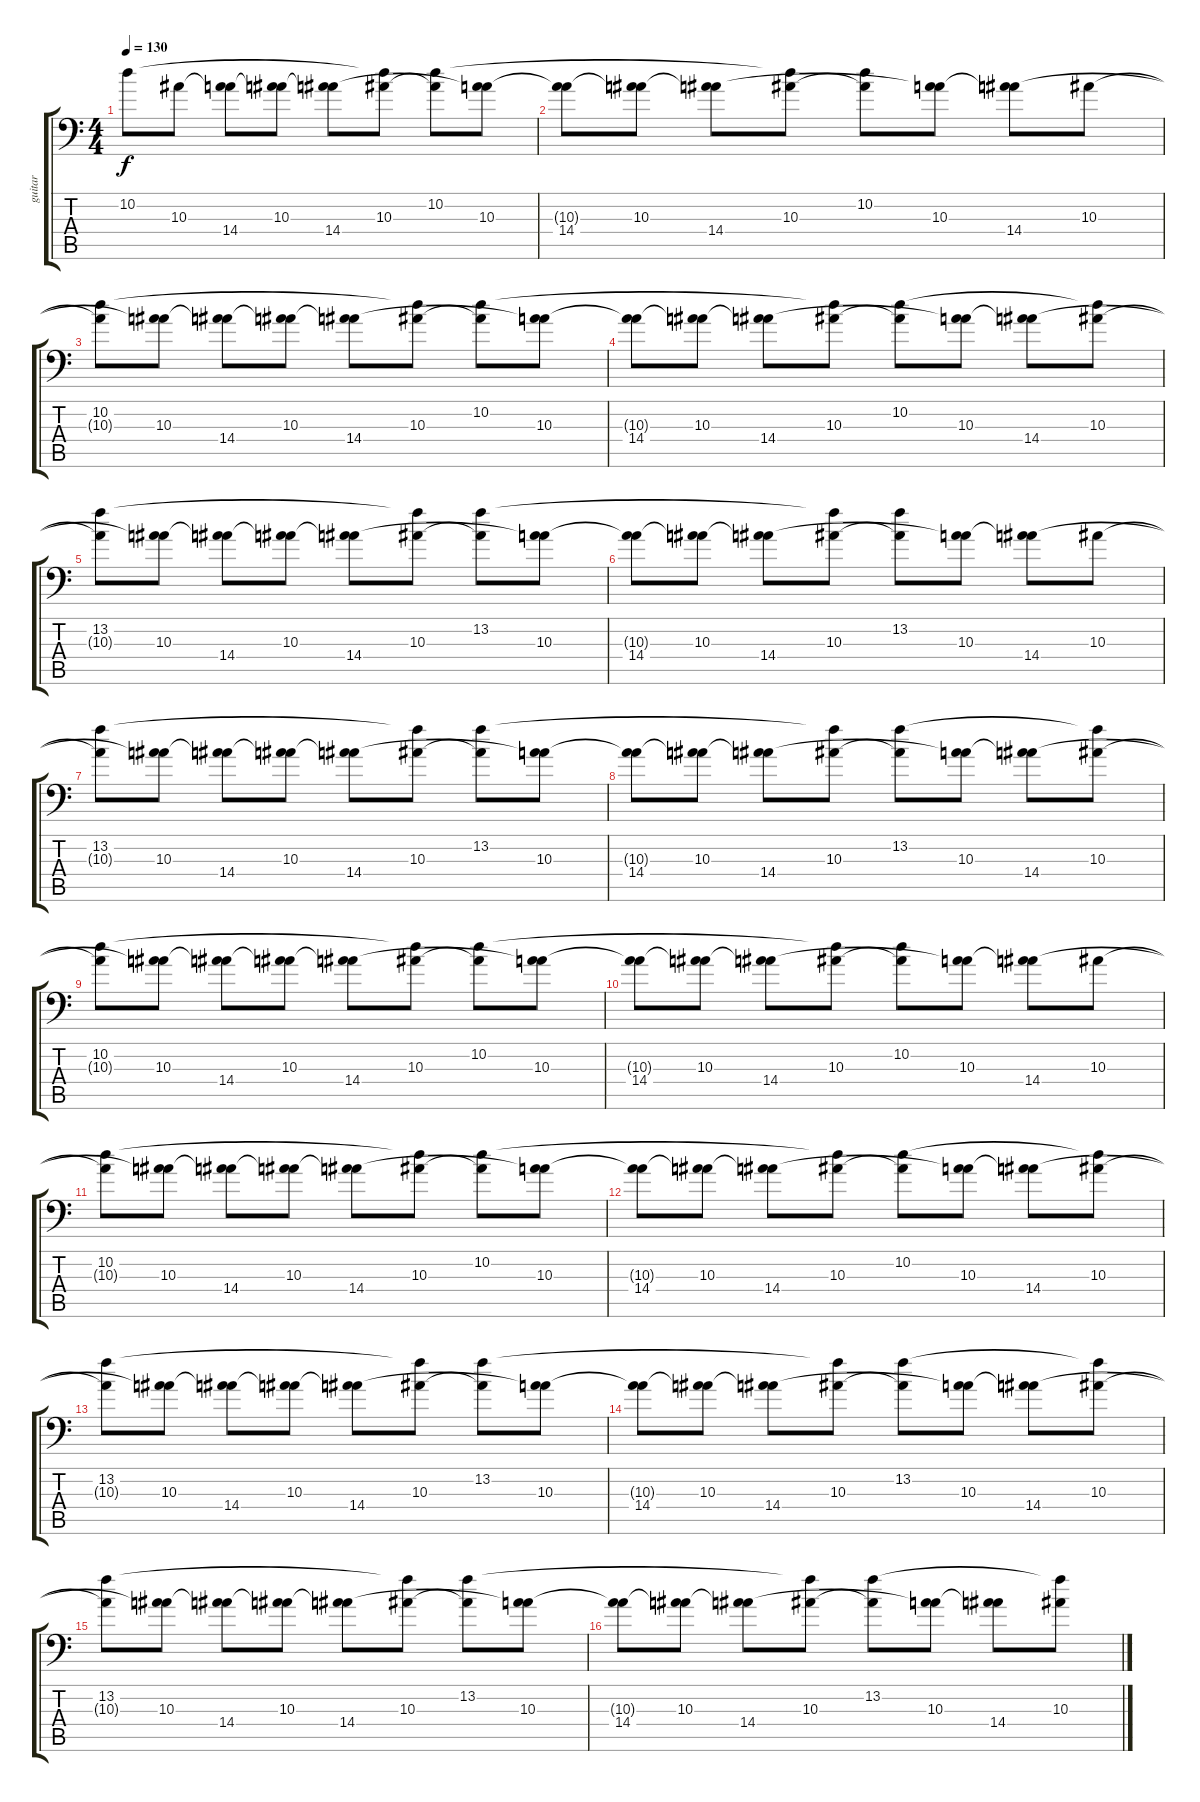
\track ("guitar" "guitar") {instrument electricguitarjazz}
\staff {score tabs}
\tuning (A3 E3 C3 G2 D2 G1) {hide}
\ts (4 4)
\tempo 130
\clef f4
\ks c
10.2.8{dy f} 10.3.8 (10.3{t} 14.4).8 (10.3 14.4{t}).8 (10.3{t} 14.4).8 (10.2{t} 10.3).8 (10.2 10.3{t}).8 (10.3 14.4{t}).8 |
(10.3{t} 14.4).8 (10.3 14.4{t}).8 (10.3{t} 14.4).8 (10.2{t} 10.3).8 (10.2 10.3{t}).8 (10.3 14.4{t}).8 (10.3{t} 14.4).8 10.3.8 |
(10.2 10.3{t}).8 (10.3 14.4{t}).8 (10.3{t} 14.4).8 (10.3 14.4{t}).8 (10.3{t} 14.4).8 (10.2{t} 10.3).8 (10.2 10.3{t}).8 (10.3 14.4{t}).8 |
(10.3{t} 14.4).8 (10.3 14.4{t}).8 (10.3{t} 14.4).8 (10.2{t} 10.3).8 (10.2 10.3{t}).8 (10.3 14.4{t}).8 (10.3{t} 14.4).8 (10.2{t} 10.3).8 |
(13.2 10.3{t}).8 (10.3 14.4{t}).8 (10.3{t} 14.4).8 (10.3 14.4{t}).8 (10.3{t} 14.4).8 (13.2{t} 10.3).8 (13.2 10.3{t}).8 (10.3 14.4{t}).8 |
(10.3{t} 14.4).8 (10.3 14.4{t}).8 (10.3{t} 14.4).8 (13.2{t} 10.3).8 (13.2 10.3{t}).8 (10.3 14.4{t}).8 (10.3{t} 14.4).8 10.3.8 |
(13.2 10.3{t}).8 (10.3 14.4{t}).8 (10.3{t} 14.4).8 (10.3 14.4{t}).8 (10.3{t} 14.4).8 (13.2{t} 10.3).8 (13.2 10.3{t}).8 (10.3 14.4{t}).8 |
(10.3{t} 14.4).8 (10.3 14.4{t}).8 (10.3{t} 14.4).8 (13.2{t} 10.3).8 (13.2 10.3{t}).8 (10.3 14.4{t}).8 (10.3{t} 14.4).8 (13.2{t} 10.3).8 |
(10.2 10.3{t}).8 (10.3 14.4{t}).8 (10.3{t} 14.4).8 (10.3 14.4{t}).8 (10.3{t} 14.4).8 (10.2{t} 10.3).8 (10.2 10.3{t}).8 (10.3 14.4{t}).8 |
(10.3{t} 14.4).8 (10.3 14.4{t}).8 (10.3{t} 14.4).8 (10.2{t} 10.3).8 (10.2 10.3{t}).8 (10.3 14.4{t}).8 (10.3{t} 14.4).8 10.3.8 |
(10.2 10.3{t}).8 (10.3 14.4{t}).8 (10.3{t} 14.4).8 (10.3 14.4{t}).8 (10.3{t} 14.4).8 (10.2{t} 10.3).8 (10.2 10.3{t}).8 (10.3 14.4{t}).8 |
(10.3{t} 14.4).8 (10.3 14.4{t}).8 (10.3{t} 14.4).8 (10.2{t} 10.3).8 (10.2 10.3{t}).8 (10.3 14.4{t}).8 (10.3{t} 14.4).8 (10.2{t} 10.3).8 |
(13.2 10.3{t}).8 (10.3 14.4{t}).8 (10.3{t} 14.4).8 (10.3 14.4{t}).8 (10.3{t} 14.4).8 (13.2{t} 10.3).8 (13.2 10.3{t}).8 (10.3 14.4{t}).8 |
(10.3{t} 14.4).8 (10.3 14.4{t}).8 (10.3{t} 14.4).8 (13.2{t} 10.3).8 (13.2 10.3{t}).8 (10.3 14.4{t}).8 (10.3{t} 14.4).8 (13.2{t} 10.3).8 |
(13.2 10.3{t}).8 (10.3 14.4{t}).8 (10.3{t} 14.4).8 (10.3 14.4{t}).8 (10.3{t} 14.4).8 (13.2{t} 10.3).8 (13.2 10.3{t}).8 (10.3 14.4{t}).8 |
(10.3{t} 14.4).8 (10.3 14.4{t}).8 (10.3{t} 14.4).8 (13.2{t} 10.3).8 (13.2 10.3{t}).8 (10.3 14.4{t}).8 (10.3{t} 14.4).8 (13.2{t} 10.3).8
